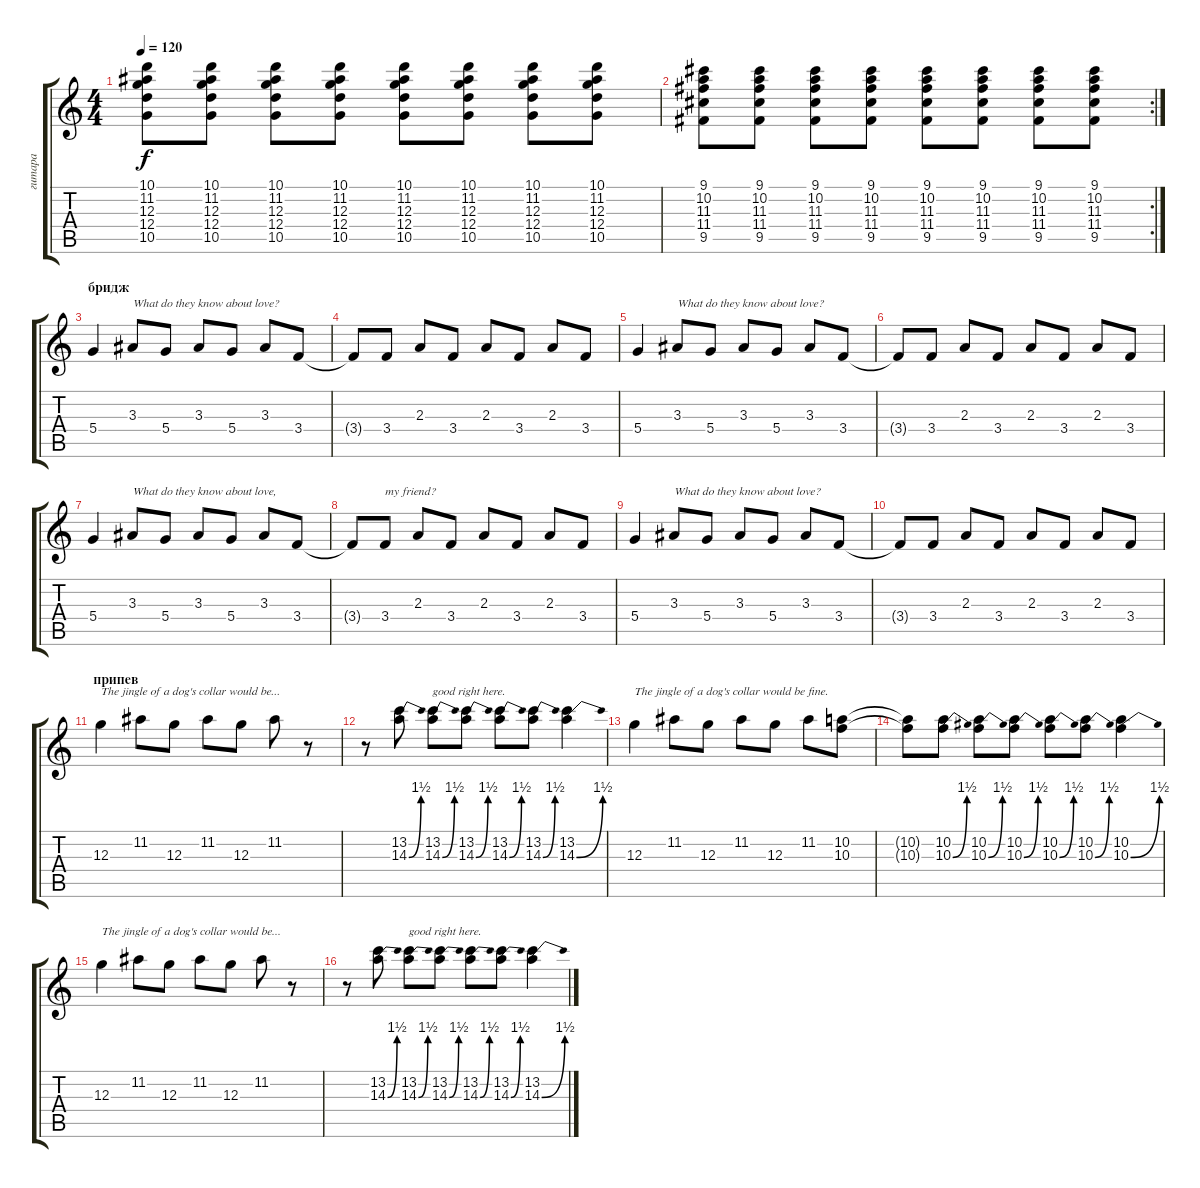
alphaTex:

\track ("гитара" "гитара") {instrument electricguitarclean}
\staff {score tabs}
\tuning (E4 B3 G3 D3 A2 E2) {hide}
\ts (4 4)
\tempo 120
\clef g2
\ks c
(10.1 11.2 12.3 12.4 10.5).8{dy f} (10.1 11.2 12.3 12.4 10.5).8 (10.1 11.2 12.3 12.4 10.5).8 (10.1 11.2 12.3 12.4 10.5).8 (10.1 11.2 12.3 12.4 10.5).8 (10.1 11.2 12.3 12.4 10.5).8 (10.1 11.2 12.3 12.4 10.5).8 (10.1 11.2 12.3 12.4 10.5).8 |
\rc 2
(9.1 10.2 11.3 11.4 9.5).8 (9.1 10.2 11.3 11.4 9.5).8 (9.1 10.2 11.3 11.4 9.5).8 (9.1 10.2 11.3 11.4 9.5).8 (9.1 10.2 11.3 11.4 9.5).8 (9.1 10.2 11.3 11.4 9.5).8 (9.1 10.2 11.3 11.4 9.5).8 (9.1 10.2 11.3 11.4 9.5).8 |
\section ("" "бридж")
5.4.4 3.3.8{txt "What do they know about love?"} 5.4.8 3.3.8 5.4.8 3.3.8 3.4.8 |
3.4{t}.8 3.4.8 2.3.8 3.4.8 2.3.8 3.4.8 2.3.8 3.4.8 |
5.4.4 3.3.8{txt "What do they know about love?"} 5.4.8 3.3.8 5.4.8 3.3.8 3.4.8 |
3.4{t}.8 3.4.8 2.3.8 3.4.8 2.3.8 3.4.8 2.3.8 3.4.8 |
5.4.4 3.3.8{txt "What do they know about love,"} 5.4.8 3.3.8 5.4.8 3.3.8 3.4.8 |
3.4{t}.8 3.4.8{txt "my friend?"} 2.3.8 3.4.8 2.3.8 3.4.8 2.3.8 3.4.8 |
5.4.4 3.3.8{txt "What do they know about love?"} 5.4.8 3.3.8 5.4.8 3.3.8 3.4.8 |
3.4{t}.8 3.4.8 2.3.8 3.4.8 2.3.8 3.4.8 2.3.8 3.4.8 |
\section ("" "припев")
12.3.4{txt "The jingle of a dog's collar would be..."} 11.2.8 12.3.8 11.2.8 12.3.8 11.2.8 r.8 |
r.8 (13.2 14.3{be (bend 0 0 60 6)}).8 (13.2 14.3{be (bend 0 0 60 6)}).8{txt "good right here."} (13.2 14.3{be (bend 0 0 60 6)}).8 (13.2 14.3{be (bend 0 0 60 6)}).8 (13.2 14.3{be (bend 0 0 60 6)}).8 (13.2 14.3{be (bend 0 0 60 6)}).4 |
12.3.4{txt "The jingle of a dog's collar would be fine."} 11.2.8 12.3.8 11.2.8 12.3.8 11.2.8 (10.2 10.3).8 |
(10.2{t} 10.3{t}).8 (10.2 10.3{be (bend 0 0 60 6)}).8 (10.2 10.3{be (bend 0 0 60 6)}).8 (10.2 10.3{be (bend 0 0 60 6)}).8 (10.2 10.3{be (bend 0 0 60 6)}).8 (10.2 10.3{be (bend 0 0 60 6)}).8 (10.2 10.3{be (bend 0 0 60 6)}).4 |
12.3.4{txt "The jingle of a dog's collar would be..."} 11.2.8 12.3.8 11.2.8 12.3.8 11.2.8 r.8 |
r.8 (13.2 14.3{be (bend 0 0 60 6)}).8 (13.2 14.3{be (bend 0 0 60 6)}).8{txt "good right here."} (13.2 14.3{be (bend 0 0 60 6)}).8 (13.2 14.3{be (bend 0 0 60 6)}).8 (13.2 14.3{be (bend 0 0 60 6)}).8 (13.2 14.3{be (bend 0 0 60 6)}).4
